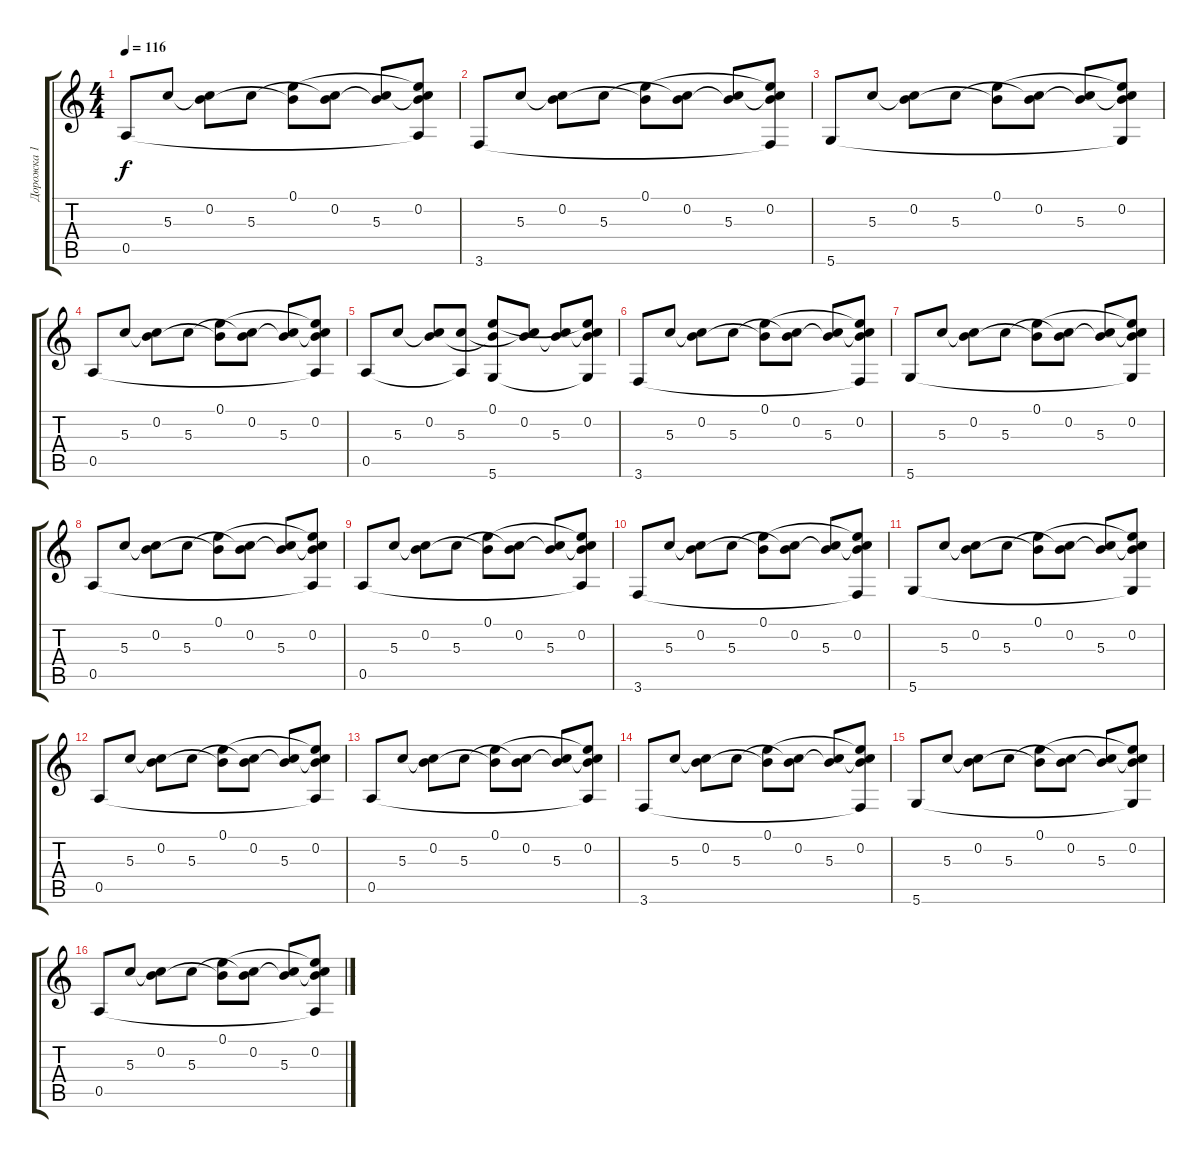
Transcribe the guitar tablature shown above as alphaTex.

\track ("Дорожка 1" "Дорожка 1") {instrument acousticguitarsteel}
\staff {score tabs}
\tuning (E4 B3 G3 D3 A2 D2) {hide}
\ts (4 4)
\tempo 116
\clef g2
\ks c
0.5.8{dy f} 5.3.8 (0.2 5.3{t}).8 5.3.8 (0.1 0.2{t}).8 (0.2 5.3{t}).8 (0.2{t} 5.3).8 (0.1{t} 0.2 5.3{t} 0.5{t}).8 |
3.6.8 5.3.8 (0.2 5.3{t}).8 5.3.8 (0.1 0.2{t}).8 (0.2 5.3{t}).8 (0.2{t} 5.3).8 (0.1{t} 0.2 5.3{t} 3.6{t}).8 |
5.6.8 5.3.8 (0.2 5.3{t}).8 5.3.8 (0.1 0.2{t}).8 (0.2 5.3{t}).8 (0.2{t} 5.3).8 (0.1{t} 0.2 5.3{t} 5.6{t}).8 |
0.5.8 5.3.8 (0.2 5.3{t}).8 5.3.8 (0.1 0.2{t}).8 (0.2 5.3{t}).8 (0.2{t} 5.3).8 (0.1{t} 0.2 5.3{t} 0.5{t}).8 |
0.5.8 5.3.8 (0.2 5.3{t}).8 (5.3 0.5{t}).8 (0.1 0.2{t} 5.6).8 (0.2 5.3{t}).8 (0.2{t} 5.3).8 (0.1{t} 0.2 5.3{t} 5.6{t}).8 |
3.6.8 5.3.8 (0.2 5.3{t}).8 5.3.8 (0.1 0.2{t}).8 (0.2 5.3{t}).8 (0.2{t} 5.3).8 (0.1{t} 0.2 5.3{t} 3.6{t}).8 |
5.6.8 5.3.8 (0.2 5.3{t}).8 5.3.8 (0.1 0.2{t}).8 (0.2 5.3{t}).8 (0.2{t} 5.3).8 (0.1{t} 0.2 5.3{t} 5.6{t}).8 |
0.5.8 5.3.8 (0.2 5.3{t}).8 5.3.8 (0.1 0.2{t}).8 (0.2 5.3{t}).8 (0.2{t} 5.3).8 (0.1{t} 0.2 5.3{t} 0.5{t}).8 |
0.5.8 5.3.8 (0.2 5.3{t}).8 5.3.8 (0.1 0.2{t}).8 (0.2 5.3{t}).8 (0.2{t} 5.3).8 (0.1{t} 0.2 5.3{t} 0.5{t}).8 |
3.6.8 5.3.8 (0.2 5.3{t}).8 5.3.8 (0.1 0.2{t}).8 (0.2 5.3{t}).8 (0.2{t} 5.3).8 (0.1{t} 0.2 5.3{t} 3.6{t}).8 |
5.6.8 5.3.8 (0.2 5.3{t}).8 5.3.8 (0.1 0.2{t}).8 (0.2 5.3{t}).8 (0.2{t} 5.3).8 (0.1{t} 0.2 5.3{t} 5.6{t}).8 |
0.5.8 5.3.8 (0.2 5.3{t}).8 5.3.8 (0.1 0.2{t}).8 (0.2 5.3{t}).8 (0.2{t} 5.3).8 (0.1{t} 0.2 5.3{t} 0.5{t}).8 |
0.5.8 5.3.8 (0.2 5.3{t}).8 5.3.8 (0.1 0.2{t}).8 (0.2 5.3{t}).8 (0.2{t} 5.3).8 (0.1{t} 0.2 5.3{t} 0.5{t}).8 |
3.6.8 5.3.8 (0.2 5.3{t}).8 5.3.8 (0.1 0.2{t}).8 (0.2 5.3{t}).8 (0.2{t} 5.3).8 (0.1{t} 0.2 5.3{t} 3.6{t}).8 |
5.6.8 5.3.8 (0.2 5.3{t}).8 5.3.8 (0.1 0.2{t}).8 (0.2 5.3{t}).8 (0.2{t} 5.3).8 (0.1{t} 0.2 5.3{t} 5.6{t}).8 |
0.5.8 5.3.8 (0.2 5.3{t}).8 5.3.8 (0.1 0.2{t}).8 (0.2 5.3{t}).8 (0.2{t} 5.3).8 (0.1{t} 0.2 5.3{t} 0.5{t}).8
